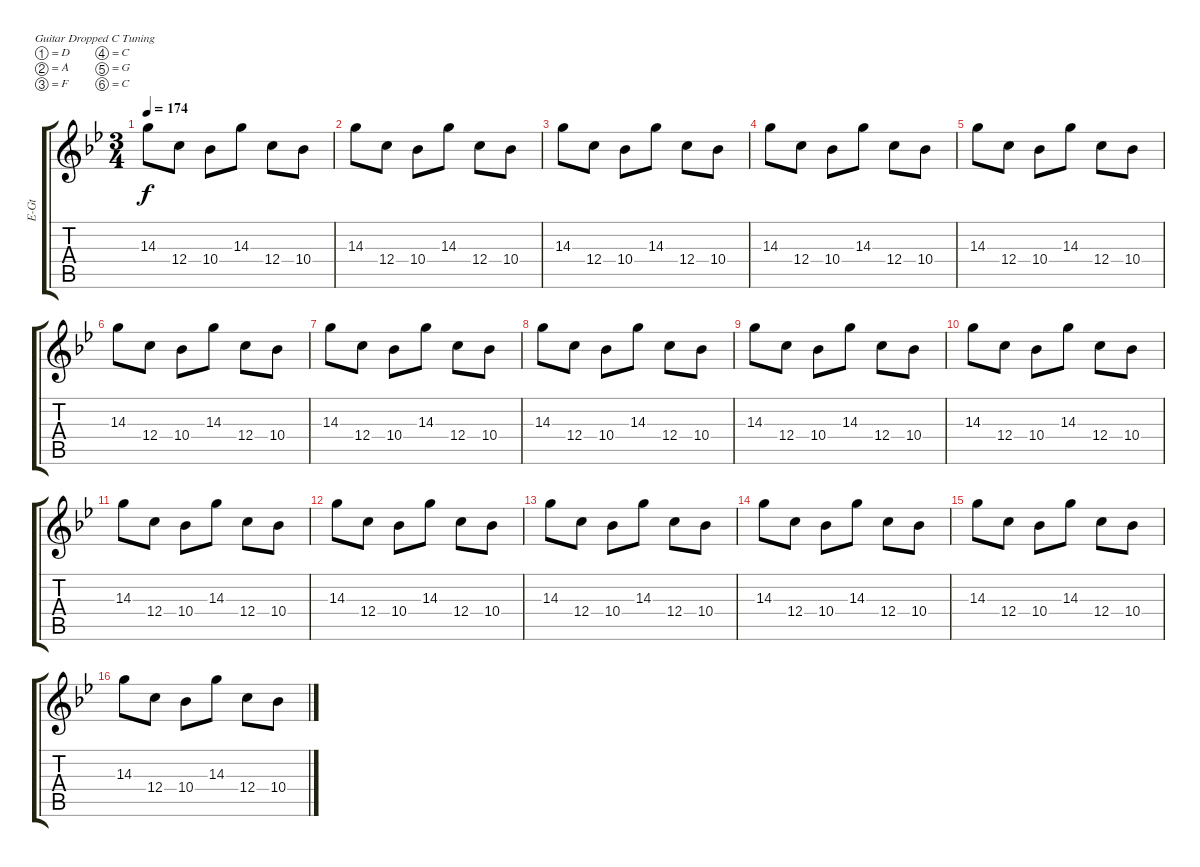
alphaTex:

\bracketExtendMode groupsimilarinstruments
\track ("Additional Guitar" "E-Gt") {instrument distortionguitar}
\staff {score tabs}
\tuning (D4 A3 F3 C3 G2 C2)
\ts (3 4)
\tempo 174
\clef g2
\ks bb
14.3{acc forcenatural}.8{dy f beam Down} 12.4{acc forcenatural}.8{beam Down} 10.4{acc forcenatural}.8{beam Down} 14.3{acc forcenatural}.8{beam Down} 12.4{acc forcenatural}.8{beam Down} 10.4{acc forcenatural}.8{beam Down} |
14.3{acc forcenatural}.8{beam Down} 12.4{acc forcenatural}.8{beam Down} 10.4{acc forcenatural}.8{beam Down} 14.3{acc forcenatural}.8{beam Down} 12.4{acc forcenatural}.8{beam Down} 10.4{acc forcenatural}.8{beam Down} |
14.3{acc forcenatural}.8{beam Down} 12.4{acc forcenatural}.8{beam Down} 10.4{acc forcenatural}.8{beam Down} 14.3{acc forcenatural}.8{beam Down} 12.4{acc forcenatural}.8{beam Down} 10.4{acc forcenatural}.8{beam Down} |
14.3{acc forcenatural}.8{beam Down} 12.4{acc forcenatural}.8{beam Down} 10.4{acc forcenatural}.8{beam Down} 14.3{acc forcenatural}.8{beam Down} 12.4{acc forcenatural}.8{beam Down} 10.4{acc forcenatural}.8{beam Down} |
14.3{acc forcenatural}.8{beam Down} 12.4{acc forcenatural}.8{beam Down} 10.4{acc forcenatural}.8{beam Down} 14.3{acc forcenatural}.8{beam Down} 12.4{acc forcenatural}.8{beam Down} 10.4{acc forcenatural}.8{beam Down} |
14.3{acc forcenatural}.8{beam Down} 12.4{acc forcenatural}.8{beam Down} 10.4{acc forcenatural}.8{beam Down} 14.3{acc forcenatural}.8{beam Down} 12.4{acc forcenatural}.8{beam Down} 10.4{acc forcenatural}.8{beam Down} |
14.3{acc forcenatural}.8{beam Down} 12.4{acc forcenatural}.8{beam Down} 10.4{acc forcenatural}.8{beam Down} 14.3{acc forcenatural}.8{beam Down} 12.4{acc forcenatural}.8{beam Down} 10.4{acc forcenatural}.8{beam Down} |
14.3{acc forcenatural}.8{beam Down} 12.4{acc forcenatural}.8{beam Down} 10.4{acc forcenatural}.8{beam Down} 14.3{acc forcenatural}.8{beam Down} 12.4{acc forcenatural}.8{beam Down} 10.4{acc forcenatural}.8{beam Down} |
14.3{acc forcenatural}.8{beam Down} 12.4{acc forcenatural}.8{beam Down} 10.4{acc forcenatural}.8{beam Down} 14.3{acc forcenatural}.8{beam Down} 12.4{acc forcenatural}.8{beam Down} 10.4{acc forcenatural}.8{beam Down} |
14.3{acc forcenatural}.8{beam Down} 12.4{acc forcenatural}.8{beam Down} 10.4{acc forcenatural}.8{beam Down} 14.3{acc forcenatural}.8{beam Down} 12.4{acc forcenatural}.8{beam Down} 10.4{acc forcenatural}.8{beam Down} |
14.3{acc forcenatural}.8{beam Down} 12.4{acc forcenatural}.8{beam Down} 10.4{acc forcenatural}.8{beam Down} 14.3{acc forcenatural}.8{beam Down} 12.4{acc forcenatural}.8{beam Down} 10.4{acc forcenatural}.8{beam Down} |
14.3{acc forcenatural}.8{beam Down} 12.4{acc forcenatural}.8{beam Down} 10.4{acc forcenatural}.8{beam Down} 14.3{acc forcenatural}.8{beam Down} 12.4{acc forcenatural}.8{beam Down} 10.4{acc forcenatural}.8{beam Down} |
14.3{acc forcenatural}.8{beam Down} 12.4{acc forcenatural}.8{beam Down} 10.4{acc forcenatural}.8{beam Down} 14.3{acc forcenatural}.8{beam Down} 12.4{acc forcenatural}.8{beam Down} 10.4{acc forcenatural}.8{beam Down} |
14.3{acc forcenatural}.8{beam Down} 12.4{acc forcenatural}.8{beam Down} 10.4{acc forcenatural}.8{beam Down} 14.3{acc forcenatural}.8{beam Down} 12.4{acc forcenatural}.8{beam Down} 10.4{acc forcenatural}.8{beam Down} |
14.3{acc forcenatural}.8{beam Down} 12.4{acc forcenatural}.8{beam Down} 10.4{acc forcenatural}.8{beam Down} 14.3{acc forcenatural}.8{beam Down} 12.4{acc forcenatural}.8{beam Down} 10.4{acc forcenatural}.8{beam Down} |
14.3{acc forcenatural}.8{beam Down} 12.4{acc forcenatural}.8{beam Down} 10.4{acc forcenatural}.8{beam Down} 14.3{acc forcenatural}.8{beam Down} 12.4{acc forcenatural}.8{beam Down} 10.4{acc forcenatural}.8{beam Down}
